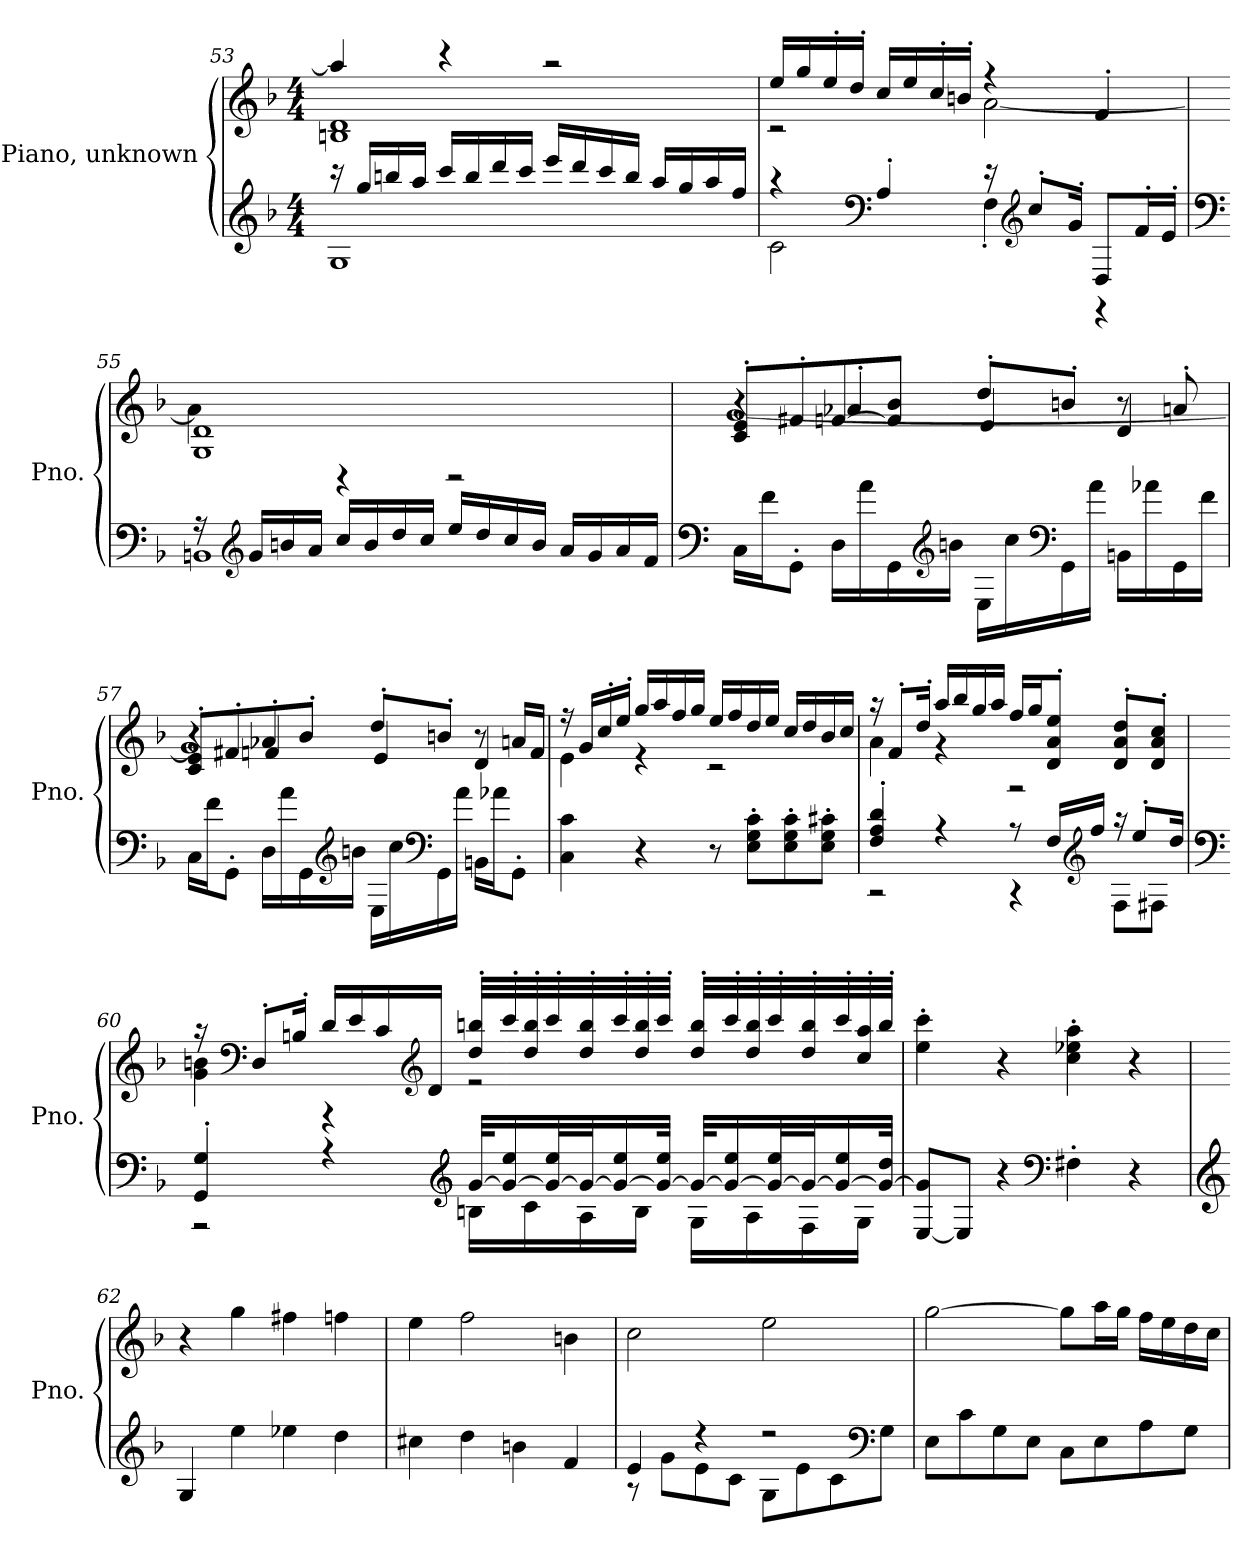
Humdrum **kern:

**kern	**kern
*part1	*part1
*staff2	*staff1
*I"Piano, unknown	*
*I'Pno.	*
*clefG2	*clefG2
*k[b-]	*k[b-]
*M4/4	*M4/4
=53	=53
*^	*^
16r	1G	4aa/]	1Bn 1d
16gg/LL	.	.	.
16bbn/	.	.	.
16aa/JJ	.	.	.
16ccc/LL	.	4r	.
16bb/	.	.	.
16ddd/	.	.	.
16ccc/JJ	.	.	.
16eee/LL	.	2r	.
16ddd/	.	.	.
16ccc/	.	.	.
16bb/JJ	.	.	.
16aa/LL	.	.	.
16gg/	.	.	.
16aa/	.	.	.
16ff/JJ	.	.	.
!!LO:LB:g=z	!!
=54	=54	=54	=54
4r	2c\	16ee/LL	2r
.	.	16gg/	.
.	.	16ee'/	.
.	.	16dd'/JJ	.
*clefF4	*	*	*
4A'/	.	16cc/LL	.
.	.	16ee/	.
.	.	16cc'/	.
.	.	16bn'/JJ	.
16r	4F'\	4r	[2a\
*clefG2	*	*	*
8cc'/L	.	.	.
16g'/Jk	.	.	.
8D/L	4r	4f'/	.
16f'/L	.	.	.
16e'/JJ	.	.	.
=55	=55	=55	=55
*clefF4	*	*	*
16r	1BBn	1G 1d	4a\]
*clefG2	*	*	*
16g/LL	.	.	.
16bn/	.	.	.
16a/JJ	.	.	.
16cc/LL	.	.	4r
16b/	.	.	.
16dd/	.	.	.
16cc/JJ	.	.	.
16ee/LL	.	.	2r
16dd/	.	.	.
16cc/	.	.	.
16b/JJ	.	.	.
16a/LL	.	.	.
16g/	.	.	.
16a/	.	.	.
16f/JJ	.	.	.
*v	*v	*	*
*	*v	*v
!!LO:PB:g=z
=56	=56
*clefF4	*
*	*^
*	*	*^
16C\LL	8c/' 8e/'L	[1g	4r
16f\J	.	.	.
8GG'\J	8f#X'/	.	.
16D\LL	[8fn/	.	4a-X'/
16a\	.	.	.
16GG\	8f/] 8b-/J	.	.
*clefG2	*	*	*
16bn\JJ	.	.	.
16E\LL	8dd'/L	.	4e/
16cc\	.	.	.
*clefF4	*	*	*
16GG\	8bn'/J	.	.
16a\JJ	.	.	.
16BBn\LL	8r	.	4d/
16a-X\	.	.	.
16GG\	8an'/	.	.
16f\JJ	.	.	.
=57	=57	=57	=57
16C\LL	8c/' 8e/'L	1g]	4r
16f\J	.	.	.
8GG'\J	8f#X'/	.	.
16D\LL	8a-X'/	.	4fn/
16a\	.	.	.
16GG\	8b-'/J	.	.
*clefG2	*	*	*
16bn\JJ	.	.	.
16E\LL	8dd'/L	.	4e/
16cc\	.	.	.
*clefF4	*	*	*
16GG\	8bn'/J	.	.
16a\JJ	.	.	.
16BBn\LL	8r	.	4d/
16a-X\J	.	.	.
8GG'\J	16an/LL	.	.
.	16f/JJ	.	.
*	*	*v	*v
!!LO:LB:g=z
=58	=58	=58
4C\ 4c\	16r	4e\
.	16g/LL	.
.	16cc'/	.
.	16ee'/JJ	.
4r	16gg/LL	4r
.	16aa/	.
.	16ff/	.
.	16gg/JJ	.
8r	16ee/LL	2r
.	16ff/	.
8E\' 8G\' 8c\'L	16dd/	.
.	16ee/JJ	.
8E\' 8G\' 8c\'	16cc/LL	.
.	16dd/	.
8E\' 8G\' 8c#X\'J	16b-/	.
.	16cc/JJ	.
=59	=59	=59
*^	*	*
4F/' 4A/' 4d/'	2r	16r	4a\
.	.	8f'/L	.
.	.	16dd'/Jk	.
4r	.	16aa/LL	4r
.	.	16bb-/	.
.	.	16gg/	.
.	.	16aa/JJ	.
8r	4r	16ff/LL	2r
.	.	16gg/J	.
16F/LL	.	8d/' 8a/' 8ee/'J	.
*clefG2	*	*	*
16ff/JJ	.	.	.
16r	8F\L	8d/' 8a/' 8dd/'L	.
8ee'/L	.	.	.
.	8F#X\J	8d/' 8a/' 8cc/'J	.
16dd/Jk	.	.	.
!!LO:LB:g=z	!!
=60	=60	=60	=60
*clefF4	*	*	*
4GG/' 4G/'	2r	16r	4g\ 4bn\
*	*	*clefF4	*
.	.	8D'/L	.
.	.	16Bn'/Jk	.
4r	.	16d/LL	4r
.	.	16e/	.
.	.	16c/	.
*	*	*clefG2	*
.	.	16d/JJ	.
*clefG2	*	*	*
[32g/KLL	16Bn\LL	32dd/' 32bbn/'LLL	2r
16g/_ 16ee/	.	32ccc'/	.
.	16c\	32dd/' 32bb/'	.
32g/_ 32ee/L	.	32ccc'/	.
32g/J_	16A\	32dd/' 32bb/'	.
16g/_ 16ee/	.	32ccc'/	.
.	16B\JJ	32dd/' 32bb/'	.
32g/_ 32ee/JJk	.	32ccc'/JJJ	.
32g/KLL_	16G\LL	32dd/' 32bb/'LLL	.
16g/_ 16ee/	.	32ccc'/	.
.	16A\	32dd/' 32bb/'	.
32g/_ 32ee/L	.	32ccc'/	.
32g/J_	16F\	32dd/' 32bb/'	.
16g/_ 16ee/	.	32ccc'/	.
.	16G\JJ	32cc/' 32aa/'	.
32g/_ 32dd/JJk	.	32bb'/JJJ	.
*v	*v	*	*
*	*v	*v
!!LO:LB:g=z
=61	=61
[8E/ 8g/]L	4ee\' 4ccc\'
8E/J]	.
4r	4r
*clefF4	*
4F#X'\	4cc\' 4ee-X\' 4aa\'
4r	4r
=62	=62
*clefG2	*
4G/	4r
4ee\	4gg\
4ee-X\	4ff#X\
4dd\	4ffn\
=63	=63
4cc#X\	4ee\
4dd\	2ff\
4bn\	.
4f/	4bn\
=64	=64
*^	*
4e/	8r	2cc\
.	8g\L	.
4r	8e\	.
.	8c\J	.
2r	8G\L	2ee\
.	8e\	.
.	8c\	.
*clefF4	*	*
.	8G\J	.
*v	*v	*
=65	=65
8E\L	[2gg\
8c\	.
8G\	.
8E\J	.
8C\L	8gg\L]
8E\	16aa\L
.	16gg\JJ
8A\	16ff\LL
.	16ee\
8G\J	16dd\
.	16cc\JJ
=	=
*-	*-
